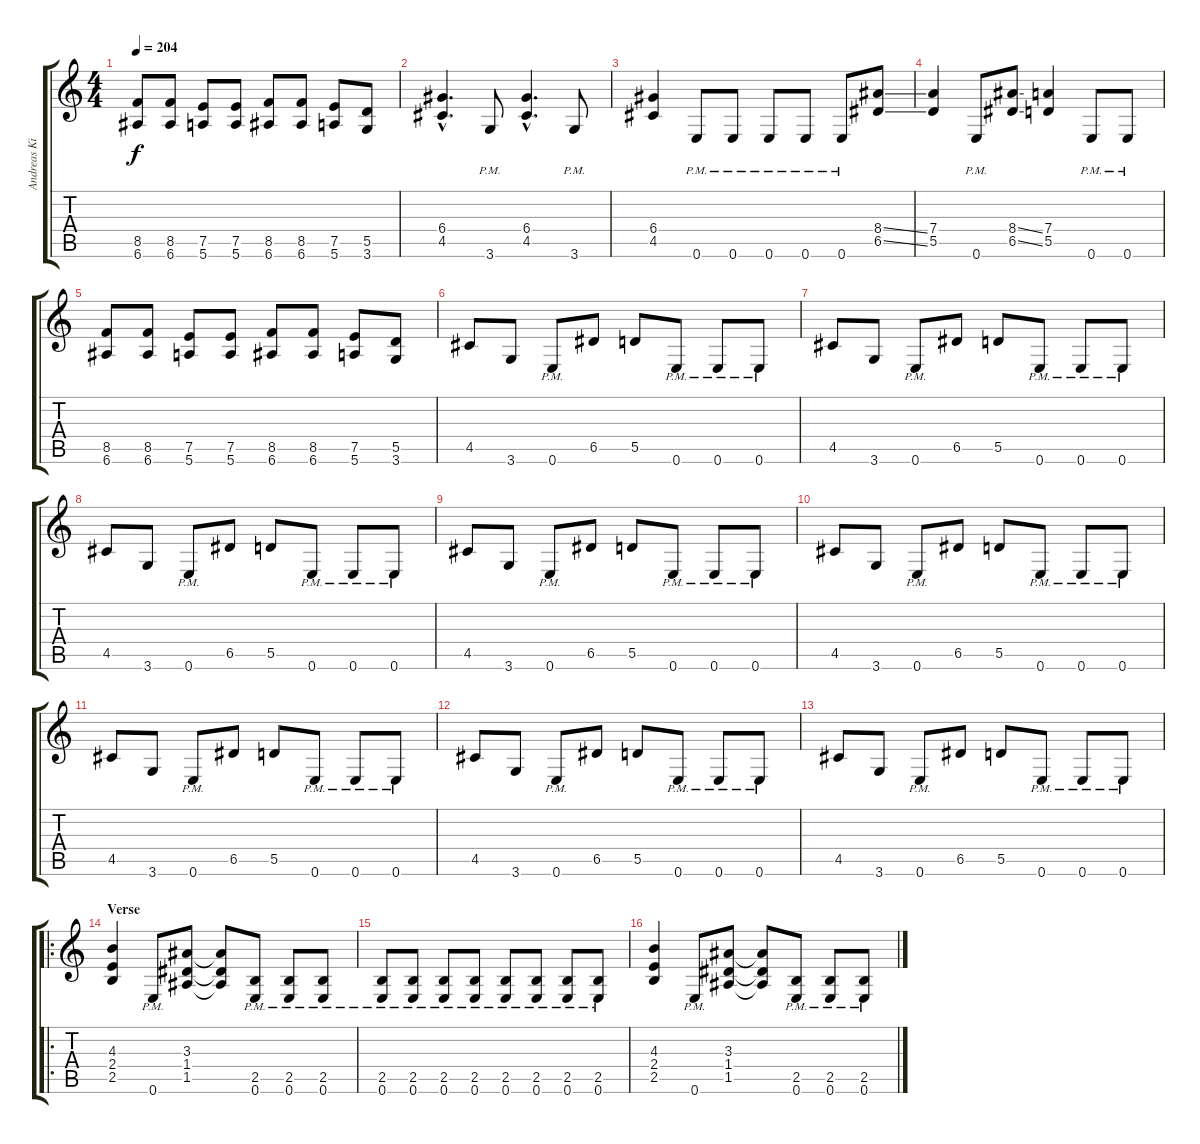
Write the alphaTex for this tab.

\track ("Andreas Kisser - Solo" "Andreas Ki") {instrument distortionguitar}
\staff {score tabs}
\tuning (E4 B3 G3 D3 A2 E2) {hide}
\ts (4 4)
\tempo 204
\clef g2
\ks c
(8.5 6.6).8{dy f} (8.5 6.6).8 (7.5 5.6).8 (7.5 5.6).8 (8.5 6.6).8 (8.5 6.6).8 (7.5 5.6).8 (5.5 3.6).8 |
(6.4{hac} 4.5{hac}).4{d} 3.6{pm}.8 (6.4{hac} 4.5{hac}).4{d} 3.6{pm}.8 |
(6.4 4.5).4 0.6{pm}.8 0.6{pm}.8 0.6{pm}.8 0.6{pm}.8 0.6{pm}.8 (8.4{ss} 6.5{ss}).8 |
(7.4 5.5).4 0.6{pm}.8 (8.4{ss} 6.5{ss}).8 (7.4 5.5).4 0.6{pm}.8 0.6{pm}.8 |
(8.5 6.6).8 (8.5 6.6).8 (7.5 5.6).8 (7.5 5.6).8 (8.5 6.6).8 (8.5 6.6).8 (7.5 5.6).8 (5.5 3.6).8 |
4.5.8 3.6.8 0.6{pm}.8 6.5.8 5.5.8 0.6{pm}.8 0.6{pm}.8 0.6{pm}.8 |
4.5.8 3.6.8 0.6{pm}.8 6.5.8 5.5.8 0.6{pm}.8 0.6{pm}.8 0.6{pm}.8 |
4.5.8 3.6.8 0.6{pm}.8 6.5.8 5.5.8 0.6{pm}.8 0.6{pm}.8 0.6{pm}.8 |
4.5.8 3.6.8 0.6{pm}.8 6.5.8 5.5.8 0.6{pm}.8 0.6{pm}.8 0.6{pm}.8 |
4.5.8 3.6.8 0.6{pm}.8 6.5.8 5.5.8 0.6{pm}.8 0.6{pm}.8 0.6{pm}.8 |
4.5.8 3.6.8 0.6{pm}.8 6.5.8 5.5.8 0.6{pm}.8 0.6{pm}.8 0.6{pm}.8 |
4.5.8 3.6.8 0.6{pm}.8 6.5.8 5.5.8 0.6{pm}.8 0.6{pm}.8 0.6{pm}.8 |
4.5.8 3.6.8 0.6{pm}.8 6.5.8 5.5.8 0.6{pm}.8 0.6{pm}.8 0.6{pm}.8 |
\ro
\section ("" "Verse")
(4.3 2.4 2.5).4 0.6{pm}.8 (3.3 1.4 1.5).8 (3.3{t} 1.4{t} 1.5{t}).8 (2.5{pm} 0.6{pm}).8 (2.5{pm} 0.6{pm}).8 (2.5{pm} 0.6{pm}).8 |
(2.5{pm} 0.6{pm}).8 (2.5{pm} 0.6{pm}).8 (2.5{pm} 0.6{pm}).8 (2.5{pm} 0.6{pm}).8 (2.5{pm} 0.6{pm}).8 (2.5{pm} 0.6{pm}).8 (2.5{pm} 0.6{pm}).8 (2.5{pm} 0.6{pm}).8 |
(4.3 2.4 2.5).4 0.6{pm}.8 (3.3 1.4 1.5).8 (3.3{t} 1.4{t} 1.5{t}).8 (2.5{pm} 0.6{pm}).8 (2.5{pm} 0.6{pm}).8 (2.5{pm} 0.6{pm}).8
